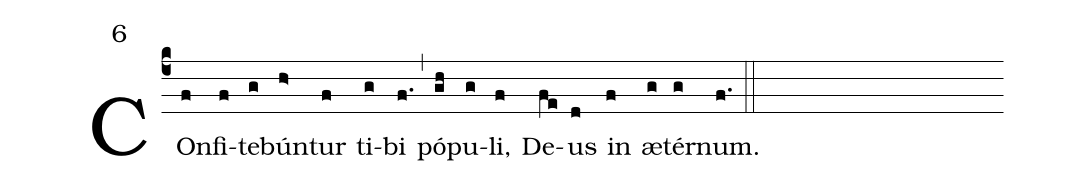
mode: 6;
%%
(c4)
COn(f)fi(f)te(g)bún(h>)tur(f) ti(g)bi(f.) (,)
pó(gh)pu(g)li,(f) De(fe)us(d) in(f) æ(g)tér(g)num.(f.) (::)
